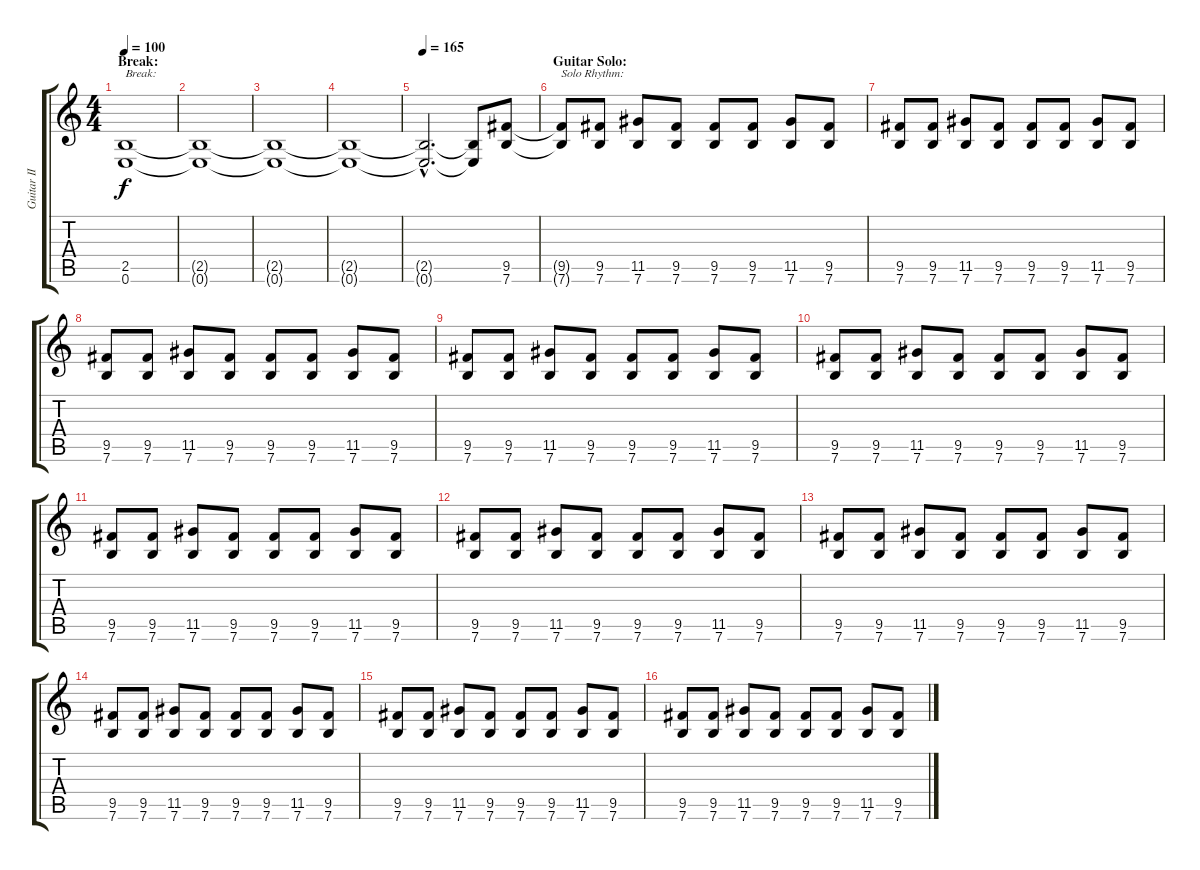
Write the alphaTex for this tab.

\track ("Guitar II" "Guitar II") {instrument distortionguitar}
\staff {score tabs}
\tuning (E4 B3 G3 D3 A2 E2) {hide}
\ts (4 4)
\section ("" "Break:")
\tempo 100
\clef g2
\ks c
(2.5 0.6).1{txt "Break:" dy f} |
(2.5{t} 0.6{t}).1 |
(2.5{t} 0.6{t}).1 |
(2.5{t} 0.6{t}).1 |
\tempo 165
(2.5{hac t} 0.6{hac t}).2{d} (2.5{t} 0.6{t}).8 (9.5 7.6).8 |
\section ("" "Guitar Solo:")
(9.5{t} 7.6{t}).8{txt "Solo Rhythm:"} (9.5 7.6).8 (11.5 7.6).8 (9.5 7.6).8 (9.5 7.6).8 (9.5 7.6).8 (11.5 7.6).8 (9.5 7.6).8 |
(9.5 7.6).8 (9.5 7.6).8 (11.5 7.6).8 (9.5 7.6).8 (9.5 7.6).8 (9.5 7.6).8 (11.5 7.6).8 (9.5 7.6).8 |
(9.5 7.6).8 (9.5 7.6).8 (11.5 7.6).8 (9.5 7.6).8 (9.5 7.6).8 (9.5 7.6).8 (11.5 7.6).8 (9.5 7.6).8 |
(9.5 7.6).8 (9.5 7.6).8 (11.5 7.6).8 (9.5 7.6).8 (9.5 7.6).8 (9.5 7.6).8 (11.5 7.6).8 (9.5 7.6).8 |
(9.5 7.6).8 (9.5 7.6).8 (11.5 7.6).8 (9.5 7.6).8 (9.5 7.6).8 (9.5 7.6).8 (11.5 7.6).8 (9.5 7.6).8 |
(9.5 7.6).8 (9.5 7.6).8 (11.5 7.6).8 (9.5 7.6).8 (9.5 7.6).8 (9.5 7.6).8 (11.5 7.6).8 (9.5 7.6).8 |
(9.5 7.6).8 (9.5 7.6).8 (11.5 7.6).8 (9.5 7.6).8 (9.5 7.6).8 (9.5 7.6).8 (11.5 7.6).8 (9.5 7.6).8 |
(9.5 7.6).8 (9.5 7.6).8 (11.5 7.6).8 (9.5 7.6).8 (9.5 7.6).8 (9.5 7.6).8 (11.5 7.6).8 (9.5 7.6).8 |
(9.5 7.6).8 (9.5 7.6).8 (11.5 7.6).8 (9.5 7.6).8 (9.5 7.6).8 (9.5 7.6).8 (11.5 7.6).8 (9.5 7.6).8 |
(9.5 7.6).8 (9.5 7.6).8 (11.5 7.6).8 (9.5 7.6).8 (9.5 7.6).8 (9.5 7.6).8 (11.5 7.6).8 (9.5 7.6).8 |
(9.5 7.6).8 (9.5 7.6).8 (11.5 7.6).8 (9.5 7.6).8 (9.5 7.6).8 (9.5 7.6).8 (11.5 7.6).8 (9.5 7.6).8
